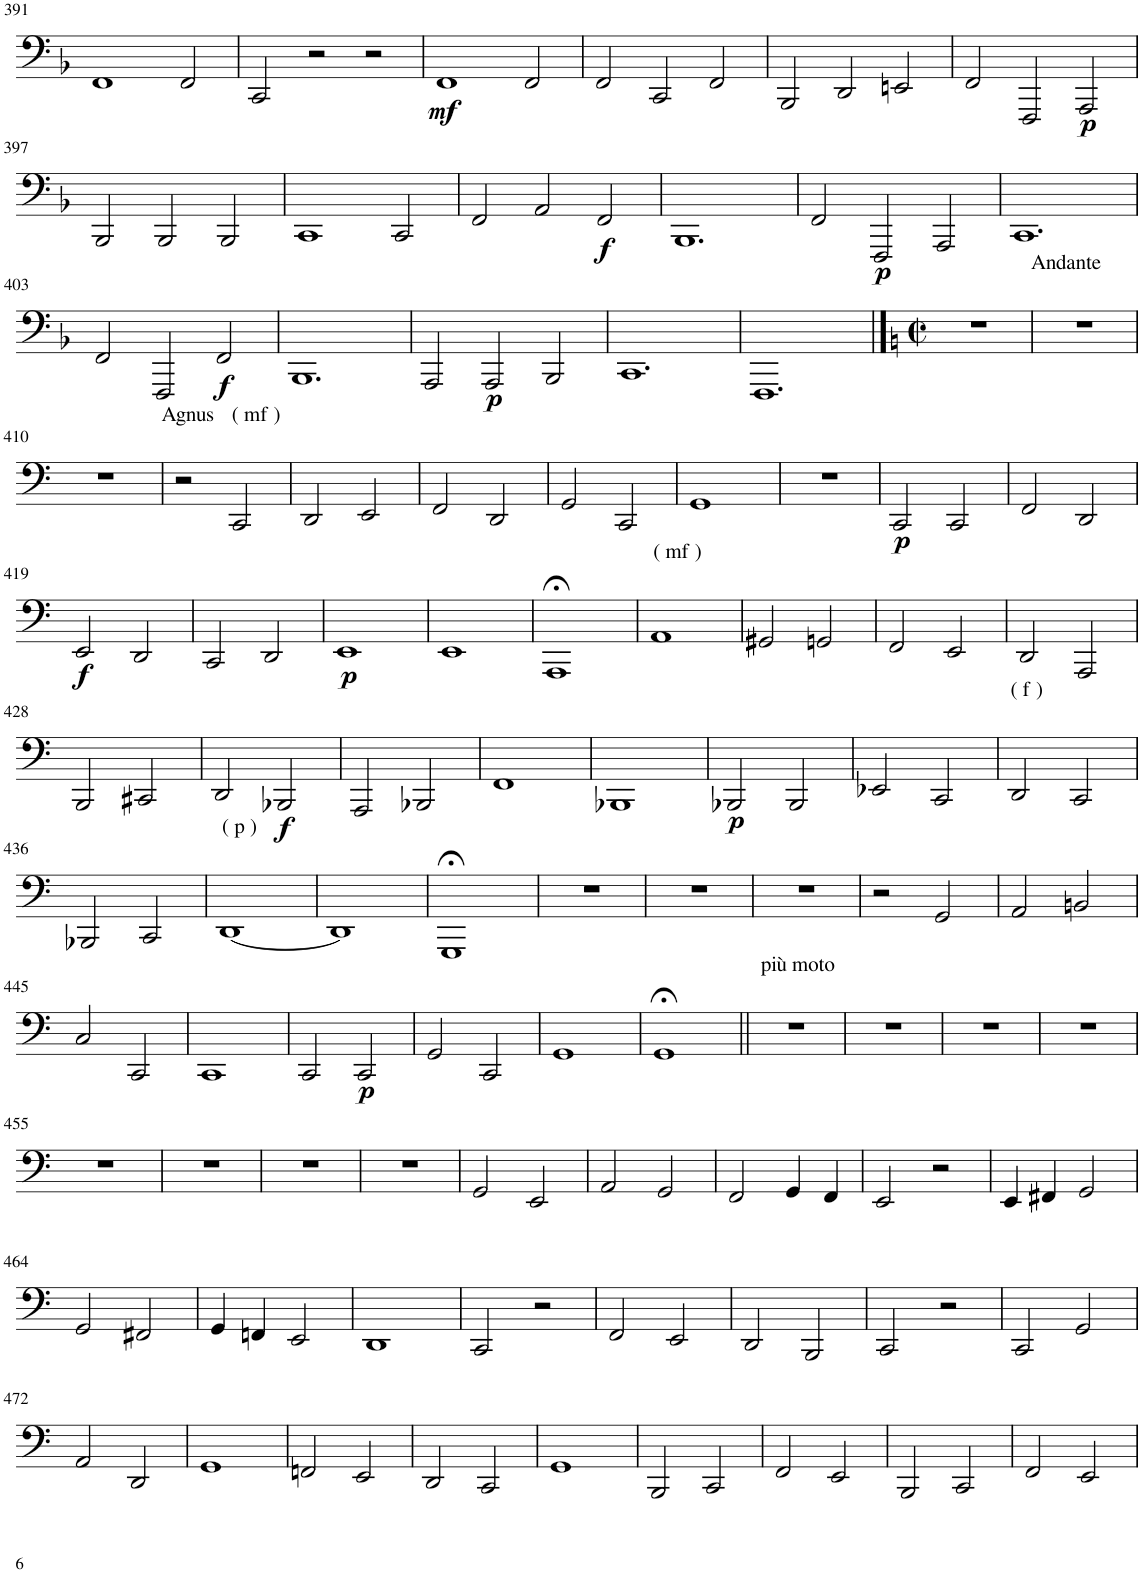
**kern	**dynam
*part1	*part1
*staff1	*staff1
*I"[Double Bass]	*
!!LO:PB:g=z
*clefF4	*
*Trd7c12	*
*k[b-]	*
*F:	*
*M3/2	*
=391	=391
1FF	.
2FF/	.
=392	=392
2CC/	.
2r	.
2r	.
=393	=393
!	!LO:DY:b
1FF	mf
2FF/	.
=394	=394
2FF/	.
2CC/	.
2FF/	.
=395	=395
2BBB-/	.
2DD/	.
2EEn/	.
=396	=396
2FF/	.
2FFF/	.
!	!LO:DY:b
2AAA/	p
!!LO:LB:g=z
=397	=397
2BBB-/	.
2BBB-/	.
2BBB-/	.
=398	=398
1CC	.
2CC/	.
=399	=399
2FF/	.
2AA/	.
!	!LO:DY:b
2FF/	f
=400	=400
1.BBB-	.
=401	=401
2FF/	.
!	!LO:DY:b
2FFF/	p
2AAA/	.
=402	=402
1.CC	.
!!LO:LB:g=z
=403	=403
2FF/	.
2FFF/	.
!	!LO:DY:b
2FF/	f
=404	=404
1.BBB-	.
=405	=405
2AAA/	.
!	!LO:DY:b
2AAA/	p
2BBB-/	.
=406	=406
1.CC	.
=407	=407
1.FFF	.
==408	==408
*k[]	*
*M2/2	*
*met(c|)	*
1r	.
!LO:TX:a:t=Andante	!
=409	=409
1r	.
!!LO:LB:g=z
=410	=410
1r	.
!LO:TX:a:t=Agnus	!
=411	=411
2r	.
!LO:TX:a:t=( mf )	!
2CC/	.
=412	=412
2DD/	.
2EE/	.
=413	=413
2FF/	.
2DD/	.
=414	=414
2GG/	.
2CC/	.
=415	=415
1GG	.
=416	=416
1r	.
=417	=417
!	!LO:DY:b
2CC/	p
2CC/	.
=418	=418
2FF/	.
2DD/	.
!!LO:LB:g=z
=419	=419
!	!LO:DY:b
2EE/	f
2DD/	.
=420	=420
2CC/	.
2DD/	.
=421	=421
!	!LO:DY:b
1EE	p
=422	=422
1EE	.
=423	=423
1AAA;<	.
=424	=424
!LO:TX:a:t=( mf )	!
1AA	.
=425	=425
2GG#X/	.
2GGn/	.
=426	=426
2FF/	.
2EE/	.
=427	=427
2DD/	.
2AAA/	.
!!LO:LB:g=z
=428	=428
2BBB/	.
2CC#X/	.
=429	=429
2DD/	.
!	!LO:DY:b
2BBB-X/	f
=430	=430
2AAA/	.
2BBB-X/	.
=431	=431
1FF	.
=432	=432
1BBB-X	.
=433	=433
!	!LO:DY:b
2BBB-X/	p
2BBB-/	.
=434	=434
2EE-X/	.
2CC/	.
=435	=435
!LO:TX:a:t=( f )	!
2DD/	.
2CC/	.
!!LO:LB:g=z
=436	=436
2BBB-X/	.
2CC/	.
=437	=437
!LO:TX:a:t=( p )	!
[1DD	.
=438	=438
1DD]	.
=439	=439
1GGG;<	.
=440	=440
1r	.
=441	=441
1r	.
=442	=442
1r	.
=443	=443
2r	.
2GG/	.
=444	=444
2AA/	.
2BBn/	.
!!LO:LB:g=z
=445	=445
2C/	.
2CC/	.
=446	=446
1CC	.
=447	=447
2CC/	.
!	!LO:DY:b
2CC/	p
=448	=448
2GG/	.
2CC/	.
=449	=449
1GG	.
=450	=450
1GG;<	.
=451||	=451||
!LO:TX:a:t=più moto	!
1r	.
=452	=452
1r	.
=453	=453
1r	.
=454	=454
1r	.
!!LO:LB:g=z
=455	=455
1r	.
=456	=456
1r	.
=457	=457
1r	.
=458	=458
1r	.
=459	=459
2GG/	.
2EE/	.
=460	=460
2AA/	.
2GG/	.
=461	=461
2FF/	.
4GG/	.
4FF/	.
=462	=462
2EE/	.
2r	.
=463	=463
4EE/	.
4FF#X/	.
2GG/	.
!!LO:LB:g=z
=464	=464
2GG/	.
2FF#X/	.
=465	=465
4GG/	.
4FFn/	.
2EE/	.
=466	=466
1DD	.
=467	=467
2CC/	.
2r	.
=468	=468
2FF/	.
2EE/	.
=469	=469
2DD/	.
2BBB/	.
=470	=470
2CC/	.
2r	.
=471	=471
2CC/	.
2GG/	.
!!LO:LB:g=z
=472	=472
2AA/	.
2DD/	.
=473	=473
1GG	.
=474	=474
2FFn/	.
2EE/	.
=475	=475
2DD/	.
2CC/	.
=476	=476
1GG	.
=477	=477
2BBB/	.
2CC/	.
=478	=478
2FF/	.
2EE/	.
=479	=479
2BBB/	.
2CC/	.
=480	=480
2FF/	.
2EE/	.
=	=
*-	*-
